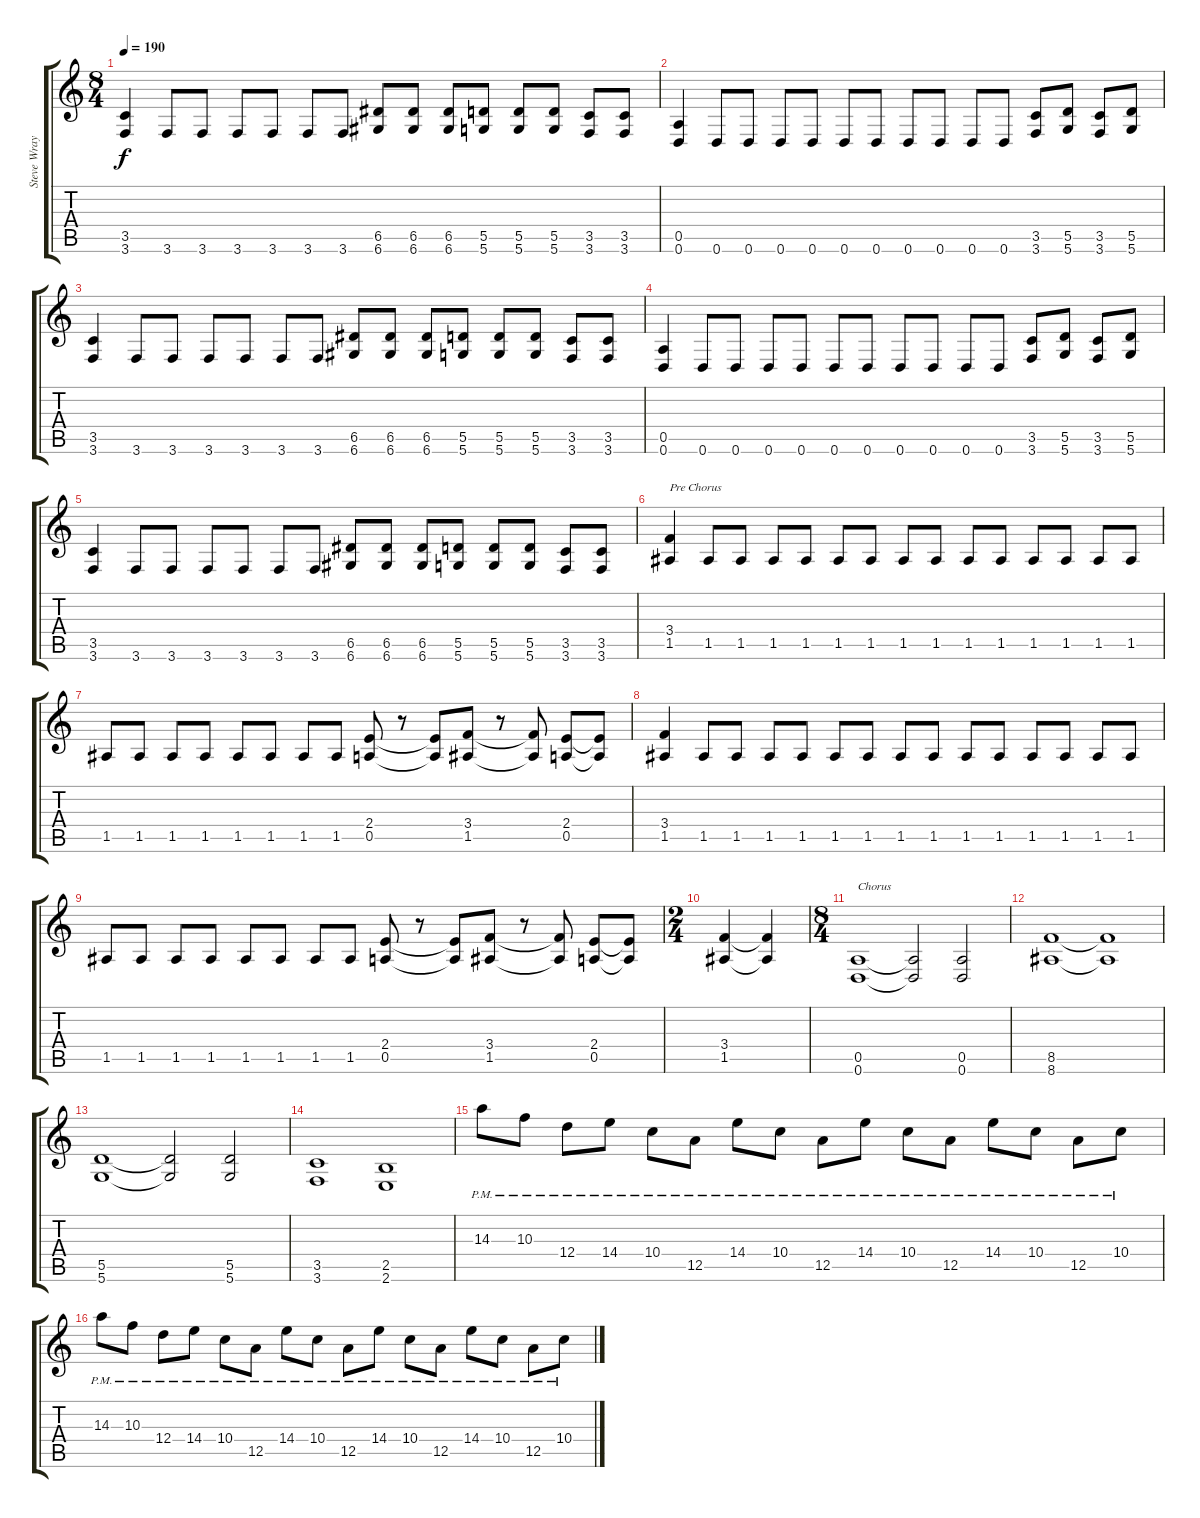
\track ("Steve Wray" "Steve Wray") {instrument distortionguitar}
\staff {score tabs}
\tuning (E4 B3 G3 D3 A2 D2) {hide}
\ts (8 4)
\tempo 190
\clef g2
\ks c
(3.5 3.6).4{dy f} 3.6.8 3.6.8 3.6.8 3.6.8 3.6.8 3.6.8 (6.5 6.6).8 (6.5 6.6).8 (6.5 6.6).8 (5.5 5.6).8 (5.5 5.6).8 (5.5 5.6).8 (3.5 3.6).8 (3.5 3.6).8 |
(0.5 0.6).4 0.6.8 0.6.8 0.6.8 0.6.8 0.6.8 0.6.8 0.6.8 0.6.8 0.6.8 0.6.8 (3.5 3.6).8 (5.5 5.6).8 (3.5 3.6).8 (5.5 5.6).8 |
(3.5 3.6).4 3.6.8 3.6.8 3.6.8 3.6.8 3.6.8 3.6.8 (6.5 6.6).8 (6.5 6.6).8 (6.5 6.6).8 (5.5 5.6).8 (5.5 5.6).8 (5.5 5.6).8 (3.5 3.6).8 (3.5 3.6).8 |
(0.5 0.6).4 0.6.8 0.6.8 0.6.8 0.6.8 0.6.8 0.6.8 0.6.8 0.6.8 0.6.8 0.6.8 (3.5 3.6).8 (5.5 5.6).8 (3.5 3.6).8 (5.5 5.6).8 |
(3.5 3.6).4 3.6.8 3.6.8 3.6.8 3.6.8 3.6.8 3.6.8 (6.5 6.6).8 (6.5 6.6).8 (6.5 6.6).8 (5.5 5.6).8 (5.5 5.6).8 (5.5 5.6).8 (3.5 3.6).8 (3.5 3.6).8 |
(3.4 1.5).4{txt "Pre Chorus"} 1.5.8 1.5.8 1.5.8 1.5.8 1.5.8 1.5.8 1.5.8 1.5.8 1.5.8 1.5.8 1.5.8 1.5.8 1.5.8 1.5.8 |
1.5.8 1.5.8 1.5.8 1.5.8 1.5.8 1.5.8 1.5.8 1.5.8 (2.4 0.5).8 r.8 (2.4{t} 0.5{t}).8 (3.4 1.5).8 r.8 (3.4{t} 1.5{t}).8 (2.4 0.5).8 (2.4{t} 0.5{t}).8 |
(3.4 1.5).4 1.5.8 1.5.8 1.5.8 1.5.8 1.5.8 1.5.8 1.5.8 1.5.8 1.5.8 1.5.8 1.5.8 1.5.8 1.5.8 1.5.8 |
1.5.8 1.5.8 1.5.8 1.5.8 1.5.8 1.5.8 1.5.8 1.5.8 (2.4 0.5).8 r.8 (2.4{t} 0.5{t}).8 (3.4 1.5).8 r.8 (3.4{t} 1.5{t}).8 (2.4 0.5).8 (2.4{t} 0.5{t}).8 |
\ts (2 4)
(3.4 1.5).4 (3.4{t} 1.5{t}).4 |
\ts (8 4)
(0.5 0.6).1{txt "Chorus"} (0.5{t} 0.6{t}).2 (0.5 0.6).2 |
(8.5 8.6).1 (8.5{t} 8.6{t}).1 |
(5.5 5.6).1 (5.5{t} 5.6{t}).2 (5.5 5.6).2 |
(3.5 3.6).1 (2.5 2.6).1 |
14.3{pm}.8 10.3{pm}.8 12.4{pm}.8 14.4{pm}.8 10.4{pm}.8 12.5{pm}.8 14.4{pm}.8 10.4{pm}.8 12.5{pm}.8 14.4{pm}.8 10.4{pm}.8 12.5{pm}.8 14.4{pm}.8 10.4{pm}.8 12.5{pm}.8 10.4{pm}.8 |
14.3{pm}.8 10.3{pm}.8 12.4{pm}.8 14.4{pm}.8 10.4{pm}.8 12.5{pm}.8 14.4{pm}.8 10.4{pm}.8 12.5{pm}.8 14.4{pm}.8 10.4{pm}.8 12.5{pm}.8 14.4{pm}.8 10.4{pm}.8 12.5{pm}.8 10.4{pm}.8
